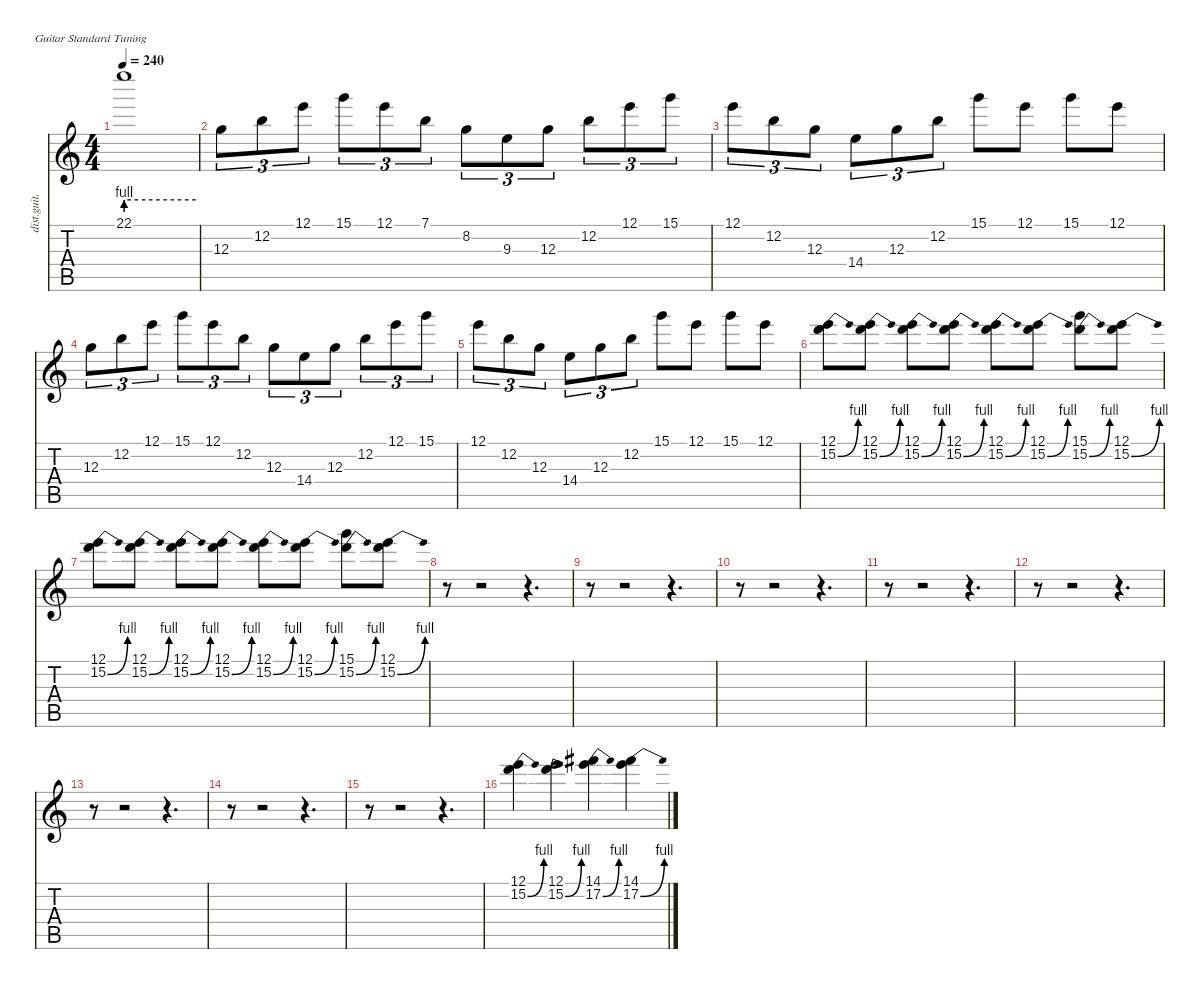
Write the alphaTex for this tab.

\defaultSystemsLayout 4
\hideDynamics
\bracketExtendMode nobrackets
\track ("Pista 6" "dist.guit.") {instrument distortionguitar}
\staff {score tabs}
\tuning (E4 B3 G3 D3 A2 E2)
\ts (4 4)
\tempo 240
\clef g2
\ks c
22.1{be (hold 0 4 60 4) t}.1{dy f beam Down} |
12.3.8{tu (3 2) beam Down} 12.2.8{tu (3 2) beam Down} 12.1.8{tu (3 2) beam Down} 15.1.8{tu (3 2) beam Down} 12.1.8{tu (3 2) beam Down} 7.1.8{tu (3 2) beam Down} 8.2.8{tu (3 2) beam Down} 9.3.8{tu (3 2) beam Down} 12.3.8{tu (3 2) beam Down} 12.2.8{tu (3 2) beam Down} 12.1.8{tu (3 2) beam Down} 15.1.8{tu (3 2) beam Down} |
12.1.8{tu (3 2) beam Down} 12.2.8{tu (3 2) beam Down} 12.3.8{tu (3 2) beam Down} 14.4.8{tu (3 2) beam Down} 12.3.8{tu (3 2) beam Down} 12.2.8{tu (3 2) beam Down} 15.1.8{beam Down} 12.1.8{beam Down} 15.1.8{beam Down} 12.1.8{beam Down} |
12.3.8{tu (3 2) beam Down} 12.2.8{tu (3 2) beam Down} 12.1.8{tu (3 2) beam Down} 15.1.8{tu (3 2) beam Down} 12.1.8{tu (3 2) beam Down} 12.2.8{tu (3 2) beam Down} 12.3.8{tu (3 2) beam Down} 14.4.8{tu (3 2) beam Down} 12.3.8{tu (3 2) beam Down} 12.2.8{tu (3 2) beam Down} 12.1.8{tu (3 2) beam Down} 15.1.8{tu (3 2) beam Down} |
12.1.8{tu (3 2) beam Down} 12.2.8{tu (3 2) beam Down} 12.3.8{tu (3 2) beam Down} 14.4.8{tu (3 2) beam Down} 12.3.8{tu (3 2) beam Down} 12.2.8{tu (3 2) beam Down} 15.1.8{beam Down} 12.1.8{beam Down} 15.1.8{beam Down} 12.1.8{beam Down} |
(12.1 15.2{be (bend 0 0 15 4)}).8{beam Down} (12.1 15.2{be (bend 0 0 15 4)}).8{beam Down} (12.1 15.2{be (bend 0 0 15 4)}).8{beam Down} (12.1 15.2{be (bend 0 0 15 4)}).8{beam Down} (12.1 15.2{be (bend 0 0 15 4)}).8{beam Down} (12.1 15.2{be (bend 0 0 15 4)}).8{beam Down} (15.1 15.2{be (bend 0 0 15 4)}).8{beam Down} (12.1 15.2{be (bend 0 0 15 4)}).8{beam Down} |
(12.1 15.2{be (bend 0 0 15 4)}).8{beam Down} (12.1 15.2{be (bend 0 0 15 4)}).8{beam Down} (12.1 15.2{be (bend 0 0 15 4)}).8{beam Down} (12.1 15.2{be (bend 0 0 15 4)}).8{beam Down} (12.1 15.2{be (bend 0 0 15 4)}).8{beam Down} (12.1 15.2{be (bend 0 0 15 4)}).8{beam Down} (15.1 15.2{be (bend 0 0 15 4)}).8{beam Down} (12.1 15.2{be (bend 0 0 15 4)}).8{beam Down} |
r.8{beam Down} r.2{beam Down} r.4{d beam Down} |
r.8{beam Down} r.2{beam Down} r.4{d beam Down} |
r.8{beam Down} r.2{beam Down} r.4{d beam Down} |
r.8{beam Down} r.2{beam Down} r.4{d beam Down} |
r.8{beam Down} r.2{beam Down} r.4{d beam Down} |
r.8{beam Down} r.2{beam Down} r.4{d beam Down} |
r.8{beam Down} r.2{beam Down} r.4{d beam Down} |
r.8{beam Down} r.2{beam Down} r.4{d beam Down} |
(12.1 15.2{be (bend 0 0 15 4)}).4{beam Down} (12.1 15.2{be (bend 0 0 15 4)}).4{beam Down} (14.1{acc #} 17.2{be (bend 0 0 15 4)}).4{beam Down} (14.1{acc #} 17.2{be (bend 0 0 15 4)}).4{beam Down}
